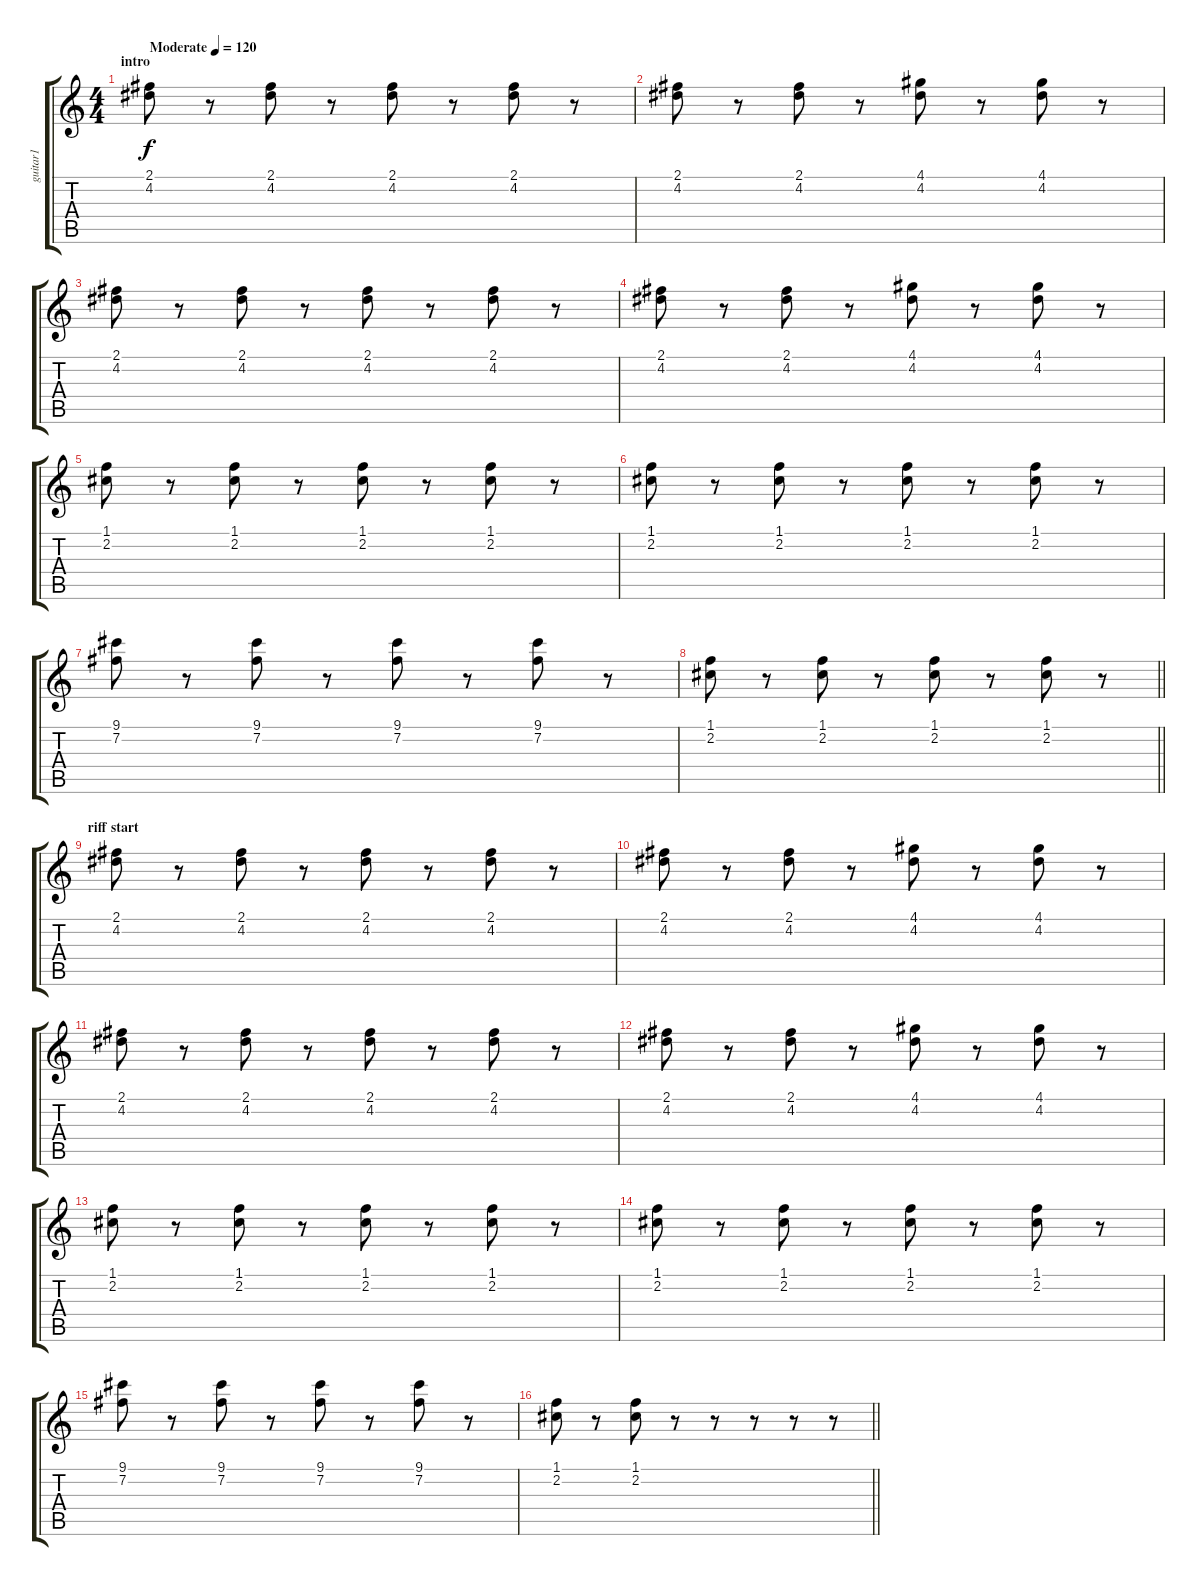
\track ("guitar1" "guitar1") {instrument electricguitarclean}
\staff {score tabs}
\tuning (E4 B3 G3 D3 A2 E2) {hide}
\ts (4 4)
\section ("" "intro")
\tempo (120 "Moderate")
\clef g2
\ks c
(2.1 4.2).8{dy f instrument electricguitarclean} r.8 (2.1 4.2).8 r.8 (2.1 4.2).8 r.8 (2.1 4.2).8 r.8 |
(2.1 4.2).8 r.8 (2.1 4.2).8 r.8 (4.1 4.2).8 r.8 (4.1 4.2).8 r.8 |
(2.1 4.2).8 r.8 (2.1 4.2).8 r.8 (2.1 4.2).8 r.8 (2.1 4.2).8 r.8 |
(2.1 4.2).8 r.8 (2.1 4.2).8 r.8 (4.1 4.2).8 r.8 (4.1 4.2).8 r.8 |
(1.1 2.2).8 r.8 (1.1 2.2).8 r.8 (1.1 2.2).8 r.8 (1.1 2.2).8 r.8 |
(1.1 2.2).8 r.8 (1.1 2.2).8 r.8 (1.1 2.2).8 r.8 (1.1 2.2).8 r.8 |
(9.1 7.2).8 r.8 (9.1 7.2).8 r.8 (9.1 7.2).8 r.8 (9.1 7.2).8 r.8 |
\barLineRight lightlight
(1.1 2.2).8 r.8 (1.1 2.2).8 r.8 (1.1 2.2).8 r.8 (1.1 2.2).8 r.8 |
\section ("" "riff start")
(2.1 4.2).8 r.8 (2.1 4.2).8 r.8 (2.1 4.2).8 r.8 (2.1 4.2).8 r.8 |
(2.1 4.2).8 r.8 (2.1 4.2).8 r.8 (4.1 4.2).8 r.8 (4.1 4.2).8 r.8 |
(2.1 4.2).8 r.8 (2.1 4.2).8 r.8 (2.1 4.2).8 r.8 (2.1 4.2).8 r.8 |
(2.1 4.2).8 r.8 (2.1 4.2).8 r.8 (4.1 4.2).8 r.8 (4.1 4.2).8 r.8 |
(1.1 2.2).8 r.8 (1.1 2.2).8 r.8 (1.1 2.2).8 r.8 (1.1 2.2).8 r.8 |
(1.1 2.2).8 r.8 (1.1 2.2).8 r.8 (1.1 2.2).8 r.8 (1.1 2.2).8 r.8 |
(9.1 7.2).8 r.8 (9.1 7.2).8 r.8 (9.1 7.2).8 r.8 (9.1 7.2).8 r.8 |
\barLineRight lightlight
(1.1 2.2).8 r.8 (1.1 2.2).8 r.8 r.8 r.8 r.8 r.8
